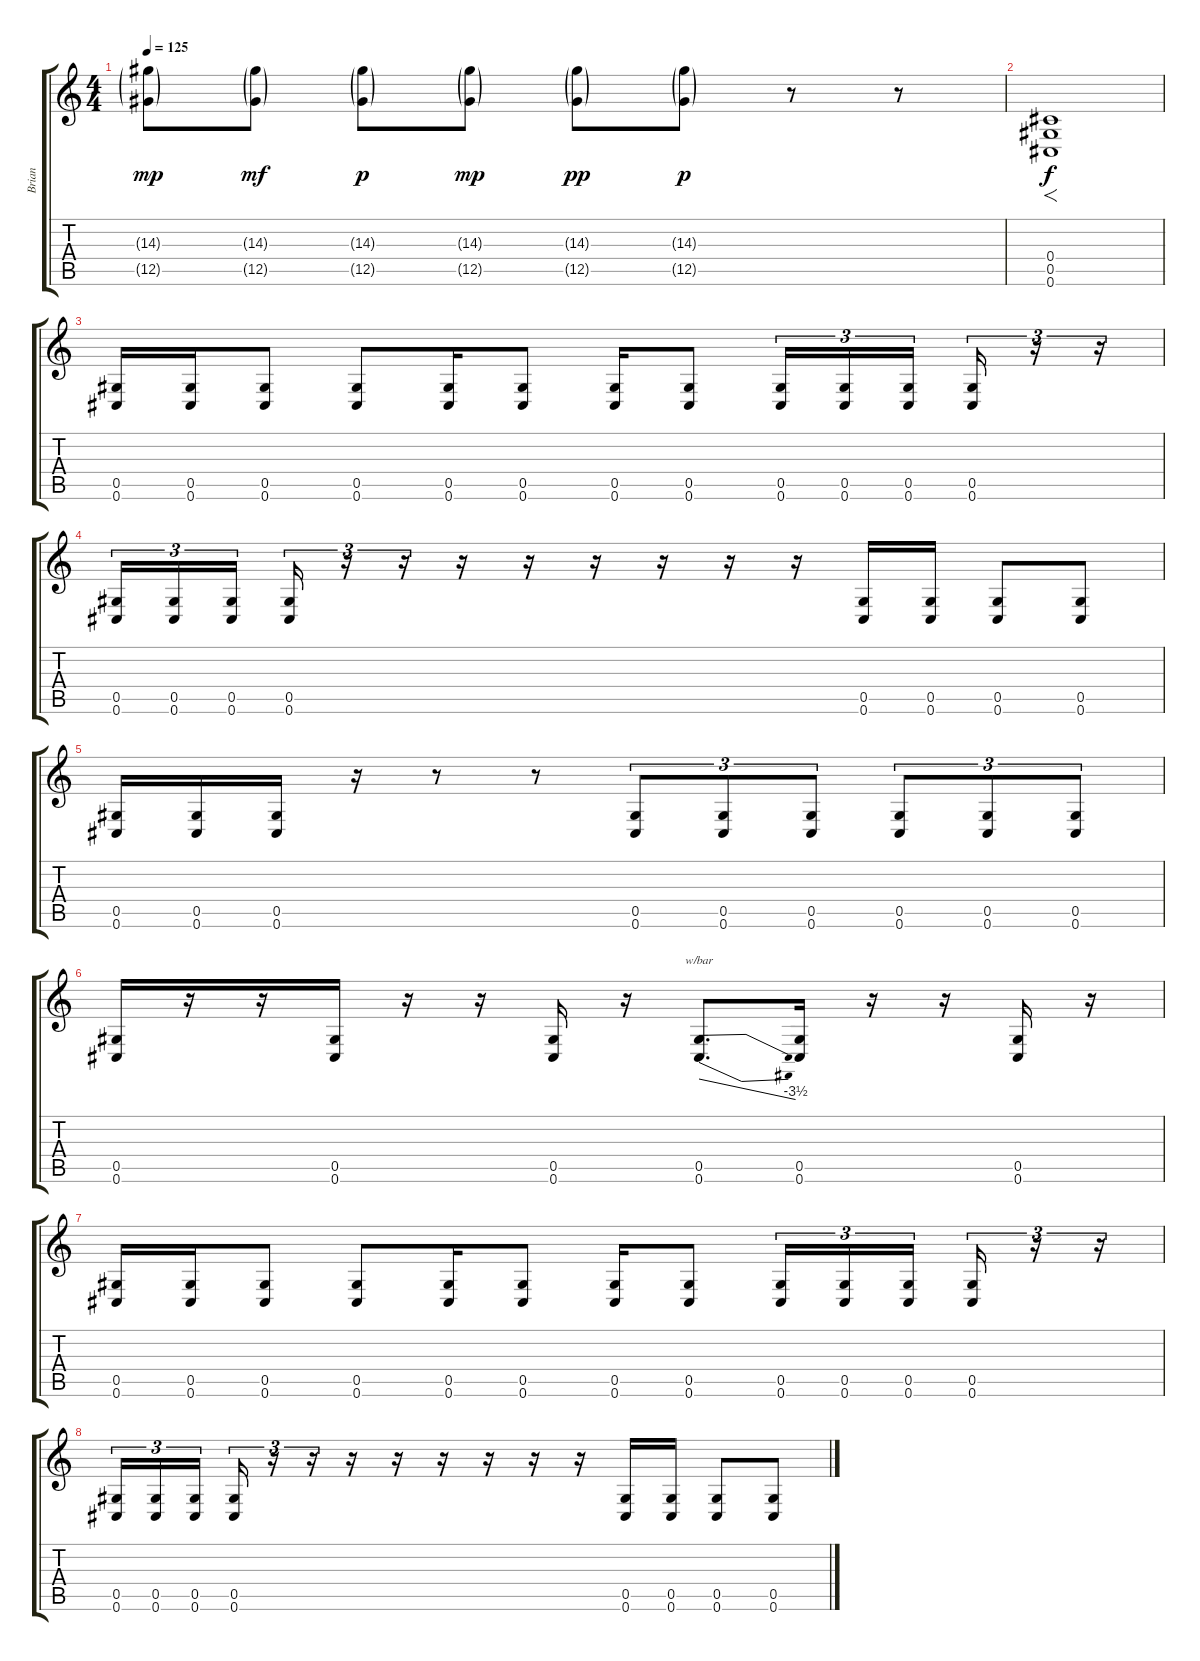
\track ("Brian" "Brian") {instrument distortionguitar}
\staff {score tabs}
\tuning (Eb4 Bb3 Gb3 Db3 Ab2 Db2) {hide}
\ts (4 4)
\tempo 125
\clef g2
\ks c
(14.3{g} 12.5{g}).8{dy mp} (14.3{g} 12.5{g}).8{dy mf} (14.3{g} 12.5{g}).8{dy p} (14.3{g} 12.5{g}).8{dy mp} (14.3{g} 12.5{g}).8{dy pp} (14.3{g} 12.5{g}).8{dy p} r.8 r.8 |
(0.4 0.5 0.6).1{f dy f} |
(0.5 0.6).16 (0.5 0.6).16 (0.5 0.6).8 (0.5 0.6).8 (0.5 0.6).16 (0.5 0.6).8 (0.5 0.6).16 (0.5 0.6).8 (0.5 0.6).16{tu (3 2)} (0.5 0.6).16{tu (3 2)} (0.5 0.6).16{tu (3 2)} (0.5 0.6).16{tu (3 2)} r.16{tu (3 2)} r.16{tu (3 2)} |
(0.5 0.6).16{tu (3 2)} (0.5 0.6).16{tu (3 2)} (0.5 0.6).16{tu (3 2)} (0.5 0.6).16{tu (3 2)} r.16{tu (3 2)} r.16{tu (3 2)} r.16 r.16 r.16 r.16 r.16 r.16 (0.5 0.6).16 (0.5 0.6).16 (0.5 0.6).8 (0.5 0.6).8 |
(0.5 0.6).16 (0.5 0.6).16 (0.5 0.6).16 r.16 r.8 r.8 (0.5 0.6).8{tu (3 2)} (0.5 0.6).8{tu (3 2)} (0.5 0.6).8{tu (3 2)} (0.5 0.6).8{tu (3 2)} (0.5 0.6).8{tu (3 2)} (0.5 0.6).8{tu (3 2)} |
(0.5 0.6).16 r.16 r.16 (0.5 0.6).16 r.16 r.16 (0.5 0.6).16 r.16 (0.5 0.6).8{d tbe (dive default 0 0 60 -14)} (0.5 0.6).16 r.16 r.16 (0.5 0.6).16 r.16 |
(0.5 0.6).16 (0.5 0.6).16 (0.5 0.6).8 (0.5 0.6).8 (0.5 0.6).16 (0.5 0.6).8 (0.5 0.6).16 (0.5 0.6).8 (0.5 0.6).16{tu (3 2)} (0.5 0.6).16{tu (3 2)} (0.5 0.6).16{tu (3 2)} (0.5 0.6).16{tu (3 2)} r.16{tu (3 2)} r.16{tu (3 2)} |
(0.5 0.6).16{tu (3 2)} (0.5 0.6).16{tu (3 2)} (0.5 0.6).16{tu (3 2)} (0.5 0.6).16{tu (3 2)} r.16{tu (3 2)} r.16{tu (3 2)} r.16 r.16 r.16 r.16 r.16 r.16 (0.5 0.6).16 (0.5 0.6).16 (0.5 0.6).8 (0.5 0.6).8
